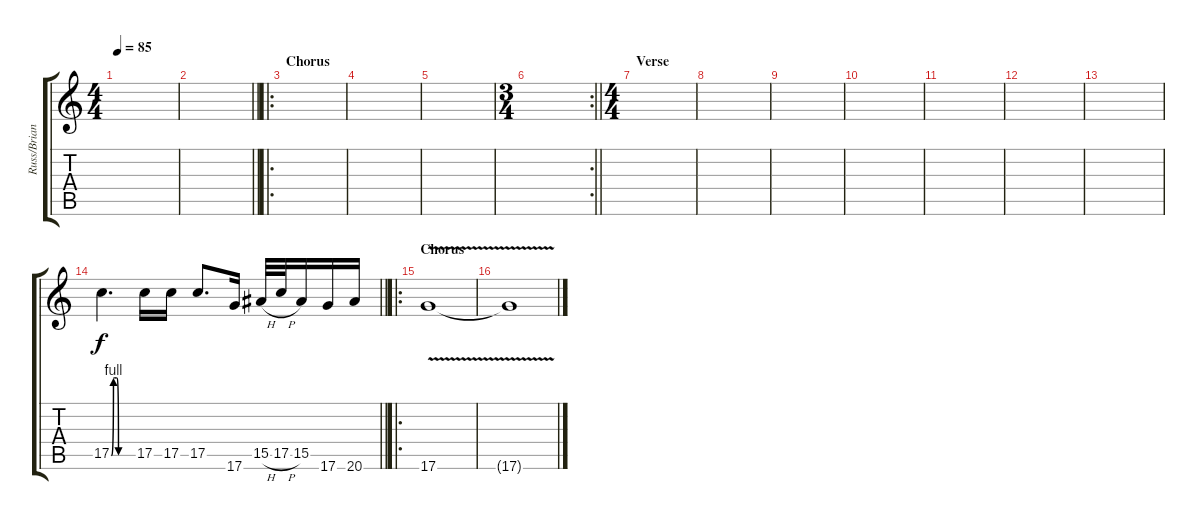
\track ("Russ/Brian - lead" "Russ/Brian") {instrument distortionguitar}
\staff {score tabs}
\tuning (D4 A3 F3 C3 G2 D2) {hide}
\ts (4 4)
\tempo 85
\clef g2
\ks c
|
\barLineRight lightlight
|
\ro
\section ("" "Chorus")
|
|
|
\rc 2
\ts (3 4)
\barLineRight lightlight
|
\ts (4 4)
\section ("" "Verse")
|
|
|
|
|
|
|
\barLineRight lightlight
17.5{be (custom 0 0 6 4 10 4 15 4 20 0 30 0 60 0)}.4{d} 17.5.16 17.5.16 17.5.8{d} 17.6.16 15.5{h}.32 17.5{h}.32 15.5.16 17.6.16 20.6.16 |
\ro
\section ("" "Chorus")
17.6{v}.1{volume 0} |
17.6{t}.1
